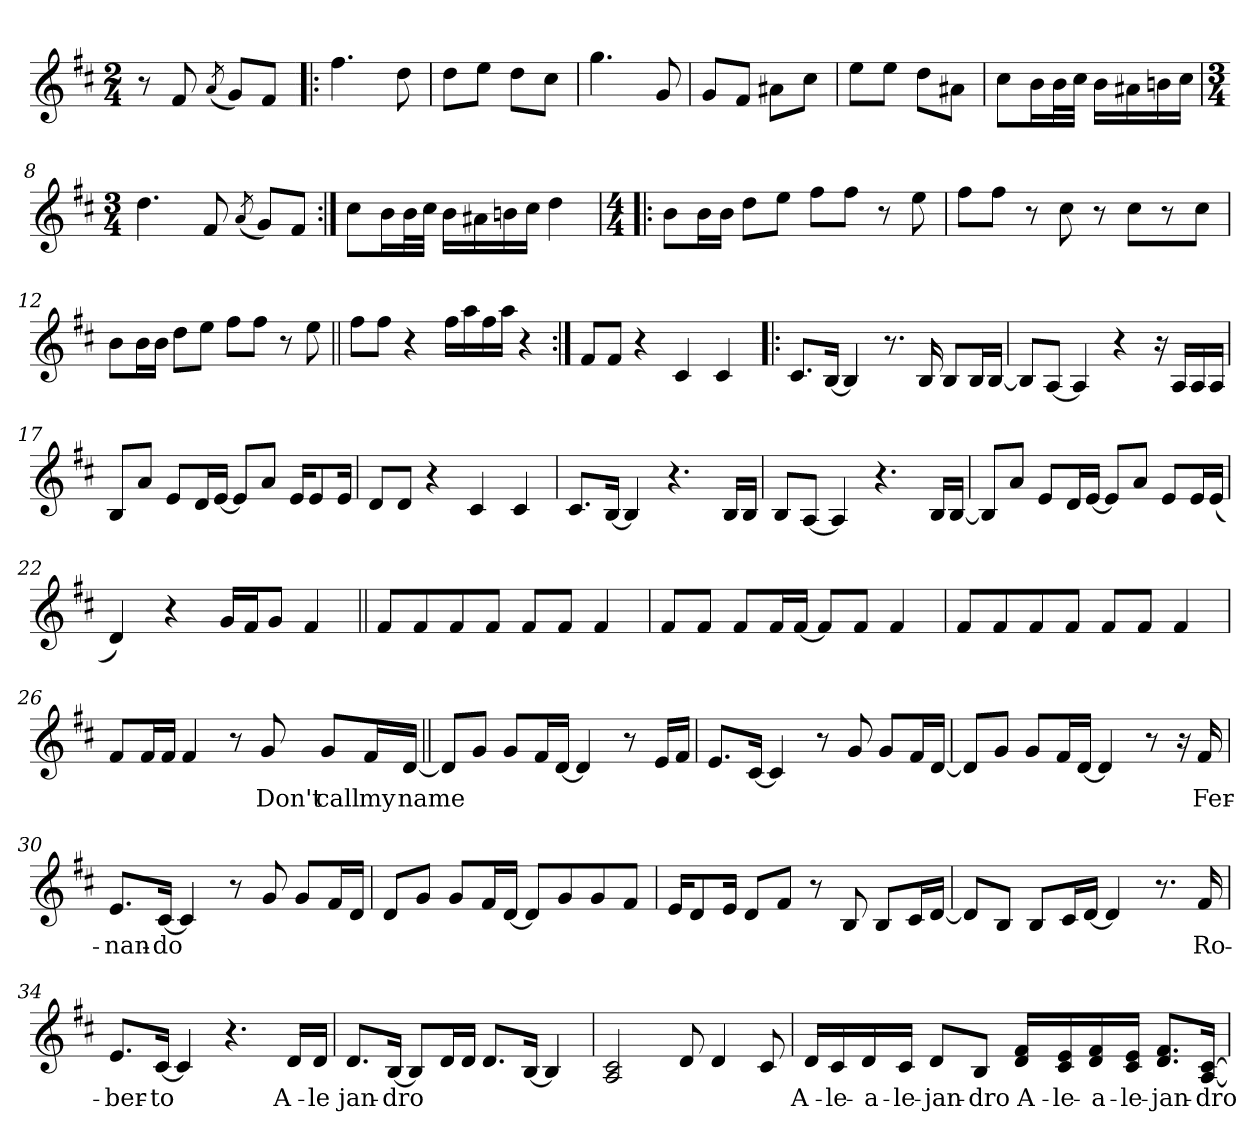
**kern	**text
*part1	*part1
*staff1	*staff1
*clefG2	*
*k[f#c#]	*
*D:	*
*M2/4	*
=1	=1
8r	.
8f#/	.
(<8qa/	.
8g/L)	.
8f#/J	.
=2!|:	=2!|:
4.ff#\	.
8dd\	.
=3	=3
8dd\L	.
8ee\J	.
8dd\L	.
8cc#\J	.
=4	=4
4.gg\	.
8g/	.
=5	=5
8g/L	.
8f#/J	.
8a#X\L	.
8cc#\J	.
=6	=6
8ee\L	.
8ee\J	.
8dd\L	.
8a#X\J	.
!!LO:LB:g=z
=7	=7
8cc#\L	.
16b\L	.
32b\L	.
32cc#\JJJ	.
16b\LL	.
16a#X\	.
16bn\	.
16cc#\JJ	.
=8	=8
*M3/4	*
4.dd\	.
8f#/	.
(<8qa/	.
8g/L)	.
8f#/J	.
=9:|!	=9:|!
8cc#\L	.
16b\L	.
32b\L	.
32cc#\JJJ	.
16b\LL	.
16a#X\	.
16bn\	.
16cc#\JJ	.
4dd\	.
!!LO:LB:g=z
=10!|:	=10!|:
*M4/4	*
8b\L	.
16b\L	.
16b\JJ	.
8dd\L	.
8ee\J	.
8ff#\L	.
8ff#\J	.
8r	.
8ee\	.
=11	=11
8ff#\L	.
8ff#\J	.
8r	.
8cc#\	.
8r	.
8cc#\L	.
8r	.
8cc#\J	.
=12	=12
8b\L	.
16b\L	.
16b\JJ	.
8dd\L	.
8ee\J	.
8ff#\L	.
8ff#\J	.
8r	.
8ee\	.
=13||	=13||
8ff#\L	.
8ff#\J	.
4r	.
16ff#\LL	.
16aa\	.
16ff#\	.
16aa\JJ	.
4r	.
=14:|!	=14:|!
8f#/L	.
8f#/J	.
4r	.
4c#/	.
4c#/	.
!!LO:LB:g=z
=15!|:	=15!|:
8.c#/L	.
[16B/Jk	.
4B/]	.
8.r	.
16B/	.
8B/L	.
16B/L	.
[16B/JJ	.
=16	=16
8B/L]	.
[8A/J	.
4A/]	.
4r	.
16r	.
16A/LL	.
16A/	.
16A/JJ	.
=17	=17
8B/L	.
8a/J	.
8e/L	.
16d/L	.
[16e/JJ	.
8e/L]	.
8a/J	.
16e/KL	.
8e/	.
16e/Jk	.
=18	=18
8d/L	.
8d/J	.
4r	.
4c#/	.
4c#/	.
!!LO:LB:g=z
=19	=19
8.c#/L	.
[16B/Jk	.
4B/]	.
4.r	.
16B/LL	.
16B/JJ	.
=20	=20
8B/L	.
[8A/J	.
4A/]	.
4.r	.
16B/LL	.
[16B/JJ	.
=21	=21
8B/L]	.
8a/J	.
8e/L	.
16d/L	.
[16e/JJ	.
8e/L]	.
8a/J	.
8e/L	.
16e/L	.
(<16e/JJ	.
=22	=22
4d/)	.
4r	.
16g/LL	.
16f#/J	.
8g/J	.
4f#/	.
!!LO:LB:g=z
=23||	=23||
8f#/L	.
8f#/	.
8f#/	.
8f#/J	.
8f#/L	.
8f#/J	.
4f#/	.
=24	=24
8f#/L	.
8f#/J	.
8f#/L	.
16f#/L	.
[16f#/JJ	.
8f#/L]	.
8f#/J	.
4f#/	.
=25	=25
8f#/L	.
8f#/	.
8f#/	.
8f#/J	.
8f#/L	.
8f#/J	.
4f#/	.
=26	=26
8f#/L	.
16f#/L	.
16f#/JJ	.
4f#/	.
8r	.
!	!LO:LY:b
8g/	Don't
!	!LO:LY:b
8g/L	call
!	!LO:LY:b
16f#/L	my
!	!LO:LY:b
[16d/JJ	name
!!LO:LB:g=z
=27||	=27||
8d/L]	.
8g/J	.
8g/L	.
16f#/L	.
[16d/JJ	.
4d/]	.
8r	.
16e/LL	.
16f#/JJ	.
=28	=28
8.e/L	.
[16c#/Jk	.
4c#/]	.
8r	.
8g/	.
8g/L	.
16f#/L	.
[16d/JJ	.
=29	=29
8d/L]	.
8g/J	.
8g/L	.
16f#/L	.
[16d/JJ	.
4d/]	.
8r	.
16r	.
!	!LO:LY:b
16f#/	Fer-
=30	=30
!	!LO:LY:b
8.e/L	-nan-
!	!LO:LY:b
[16c#/Jk	-do
4c#/]	.
8r	.
8g/	.
8g/L	.
16f#/L	.
16d/JJ	.
!!LO:LB:g=z
=31	=31
8d/L	.
8g/J	.
8g/L	.
16f#/L	.
[16d/JJ	.
8d/L]	.
8g/	.
8g/	.
8f#/J	.
=32	=32
16e/KL	.
8d/	.
16e/Jk	.
8d/L	.
8f#/J	.
8r	.
8B/	.
8B/L	.
16c#/L	.
[16d/JJ	.
=33	=33
8d/L]	.
8B/J	.
8B/L	.
16c#/L	.
[16d/JJ	.
4d/]	.
8.r	.
!	!LO:LY:b
16f#/	Ro-
=34	=34
!	!LO:LY:b
8.e/L	-ber-
!	!LO:LY:b
[16c#/Jk	-to
4c#/]	.
4.r	.
!	!LO:LY:b
16d/LL	A-
!	!LO:LY:b
16d/JJ	-le
!!LO:LB:g=z
=35	=35
!	!LO:LY:b
8.d/L	jan-
!	!LO:LY:b
[16B/Jk	-dro
8B/L]	.
16d/L	.
16d/JJ	.
8.d/L	.
[16B/Jk	.
4B/]	.
=36	=36
2A/ 2c#/	.
8d/	.
4d/	.
8c#/	.
=37	=37
!	!LO:LY:b
16d/LL	A-
!	!LO:LY:b
16c#/	-le-
!	!LO:LY:b
16d/	-a-
!	!LO:LY:b
16c#/JJ	-le-
!	!LO:LY:b
8d/L	-jan-
!	!LO:LY:b
8B/J	-dro
!	!LO:LY:b
16d/ 16f#/LL	A-
!	!LO:LY:b
16c#/ 16e/	-le-
!	!LO:LY:b
16d/ 16f#/	-a-
!	!LO:LY:b
16c#/ 16e/JJ	-le-
!	!LO:LY:b
8.d/ 8.f#/L	-jan-
!	!LO:LY:b
[16A/ [16c#/Jk	-dro
=	=
*-	*-
